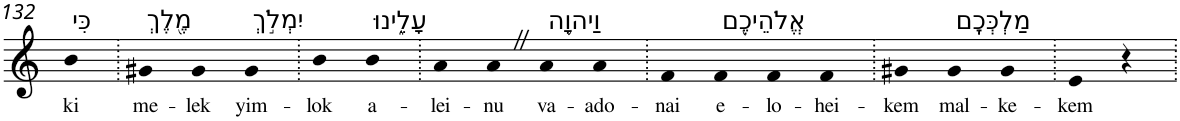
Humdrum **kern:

**kern	**text
*part1	*part1
*staff1	*staff1
*I"Piano	*
*I'Pno	*
!!LO:PB:g=z
*clefG2	*
*k[]	*
=132	=132
!LO:TX:a:t=כִּי	!
!	!LO:LY:b
4b	ki
=133.	=133.
!LO:TX:a:t=מֶ֖לֶךְ	!
!	!LO:LY:b
4g#X	me-
!	!LO:LY:b
4g#	-lek
!LO:TX:a:t=יִמְלֹ֣ךְ	!
!	!LO:LY:b
4g#	yim-
=134.	=134.
!	!LO:LY:b
4b	-lok
!LO:TX:a:t=עָלֵ֑ינוּ	!
!	!LO:LY:b
4b	a-
=135.	=135.
!	!LO:LY:b
4a	-lei-
!	!LO:LY:b
4aZ	-nu
!LO:TX:a:t=וַיהוָ֥ה	!
!	!LO:LY:b
4a	va-
!	!LO:LY:b
4a	-ado-
=136.	=136.
!	!LO:LY:b
4f	-nai
!LO:TX:a:t=אֱלֹהֵיכֶ֖ם	!
!	!LO:LY:b
4f	e-
!	!LO:LY:b
4f	-lo-
!	!LO:LY:b
4f	-hei-
=137.	=137.
!	!LO:LY:b
4g#X	-kem
!LO:TX:a:t=מַלְכְּכֶֽם	!
!	!LO:LY:b
4g#	mal-
!	!LO:LY:b
4g#	-ke-
=138.	=138.
!	!LO:LY:b
4e	-kem
4r	.
=.	=.
*-	*-
